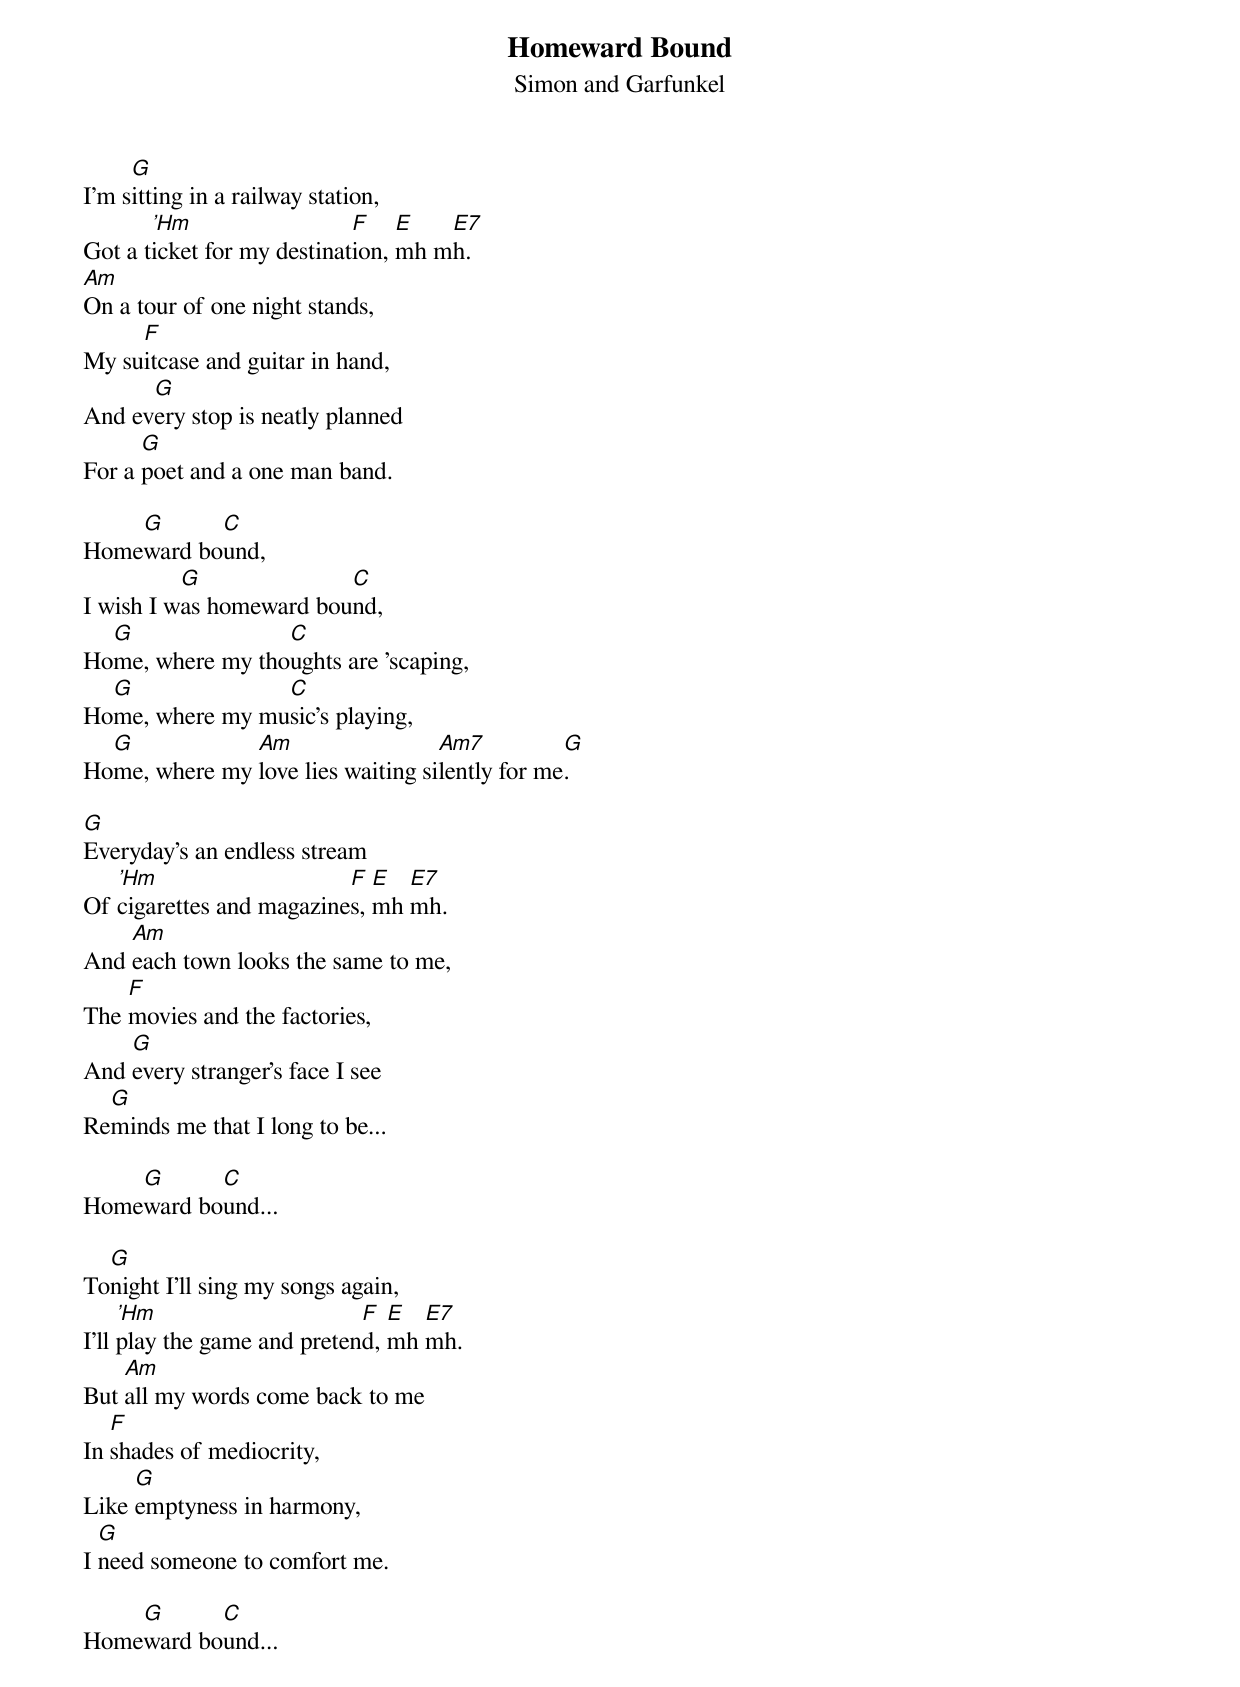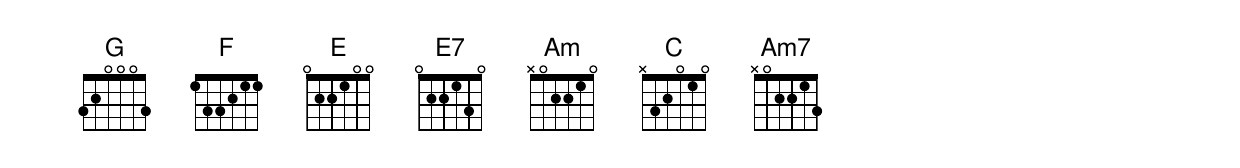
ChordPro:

{t:Homeward Bound}
{st:Simon and Garfunkel}

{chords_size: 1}
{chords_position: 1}
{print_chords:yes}
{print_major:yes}
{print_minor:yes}
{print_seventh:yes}
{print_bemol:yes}
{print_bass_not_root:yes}
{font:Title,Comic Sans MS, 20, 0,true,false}
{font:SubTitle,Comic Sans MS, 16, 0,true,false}
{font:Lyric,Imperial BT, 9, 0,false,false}
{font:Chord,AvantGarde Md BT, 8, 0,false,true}
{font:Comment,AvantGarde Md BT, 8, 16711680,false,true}
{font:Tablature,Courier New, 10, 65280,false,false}
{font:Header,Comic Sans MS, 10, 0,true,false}
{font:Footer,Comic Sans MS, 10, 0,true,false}
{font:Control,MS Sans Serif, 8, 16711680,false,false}
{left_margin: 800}
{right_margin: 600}
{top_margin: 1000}
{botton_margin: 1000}
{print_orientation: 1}




I'm s[G]itting in a railway station,
Got a t['Hm]icket for my destinat[F]ion, [E]mh m[E7]h.
[Am]On a tour of one night stands,
My su[F]itcase and guitar in hand,
And ev[G]ery stop is neatly planned
For a [G]poet and a one man band.

Home[G]ward bo[C]und,
I wish I w[G]as homeward bou[C]nd,
Ho[G]me, where my tho[C]ughts are 'scaping,
Ho[G]me, where my mu[C]sic's playing,
Ho[G]me, where my [Am]love lies waiting si[Am7]lently for me[G].

[G]Everyday's an endless stream
Of ['Hm]cigarettes and magazine[F]s, [E]mh [E7]mh.
And [Am]each town looks the same to me,
The [F]movies and the factories,
And [G]every stranger's face I see
Re[G]minds me that I long to be...

Home[G]ward bo[C]und...

To[G]night I'll sing my songs again,
I'll ['Hm]play the game and preten[F]d, [E]mh [E7]mh.
But [Am]all my words come back to me
In [F]shades of mediocrity,
Like [G]emptyness in harmony,
I [G]need someone to comfort me.

Home[G]ward bo[C]und...
